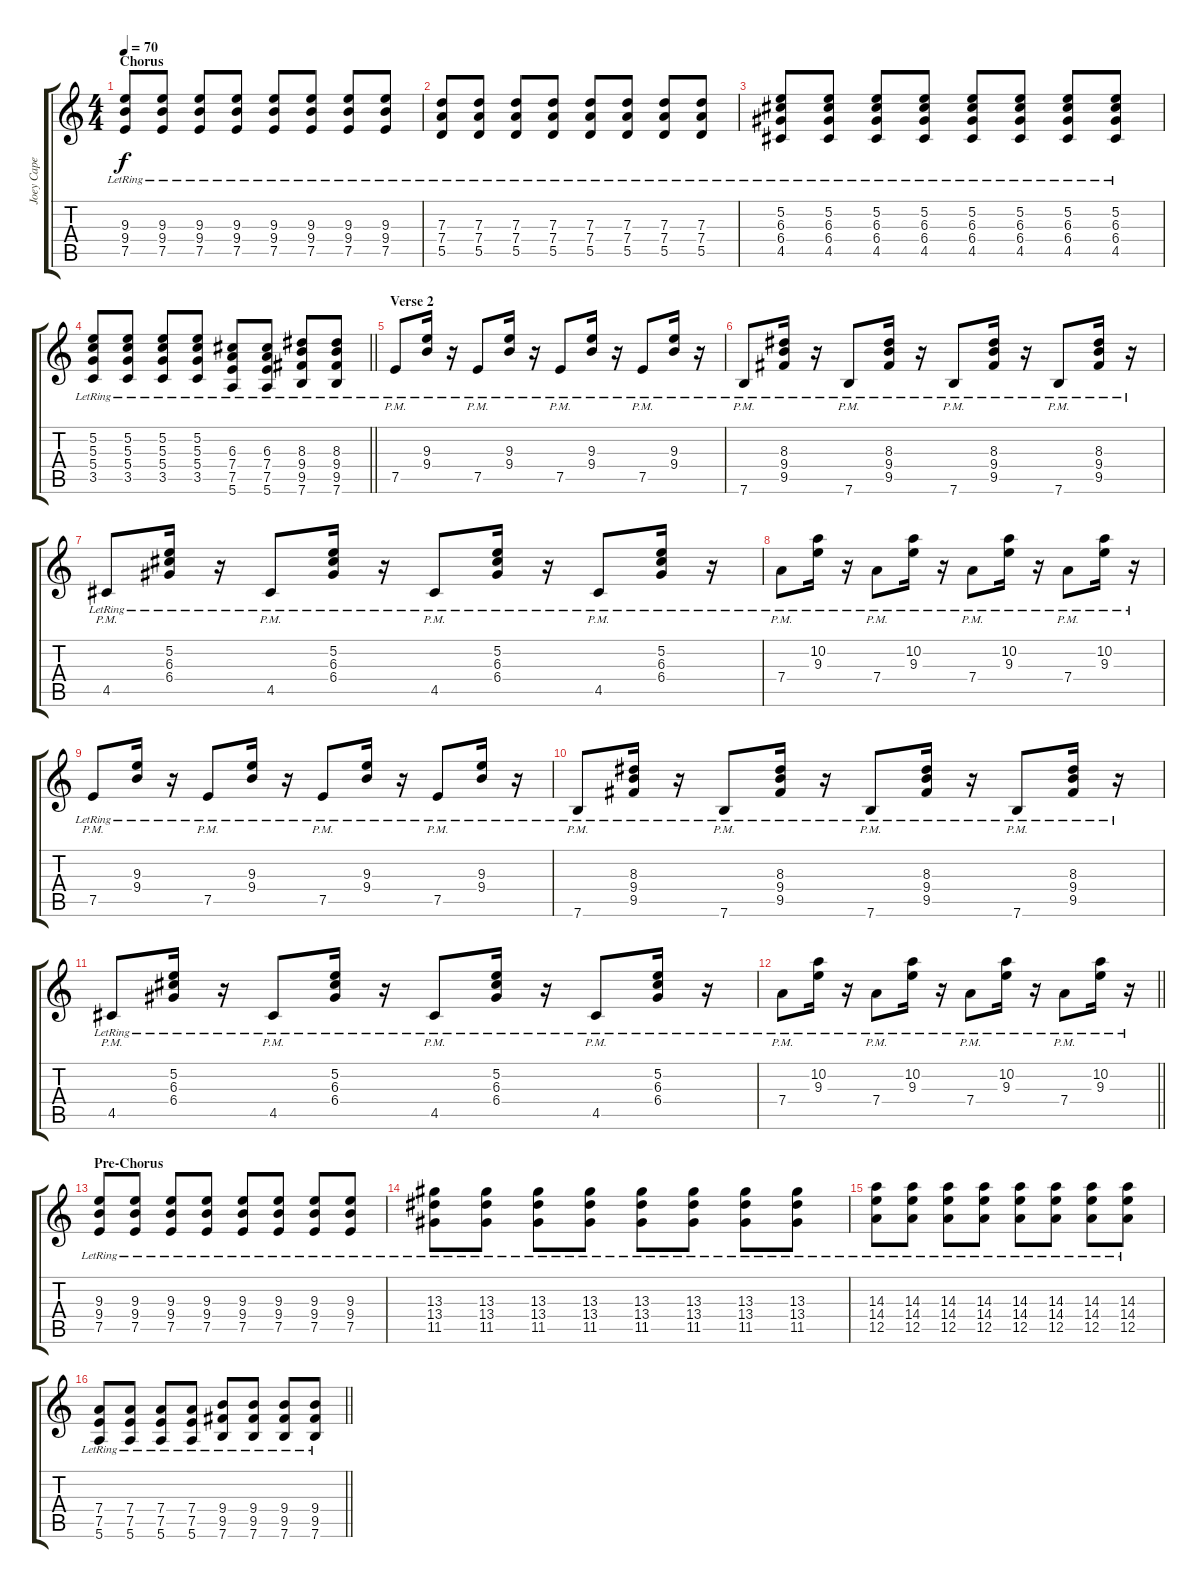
\track ("Joey Cape" "Joey Cape") {instrument acousticguitarsteel}
\staff {score tabs}
\tuning (E4 B3 G3 D3 A2 E2) {hide}
\ts (4 4)
\section ("" "Chorus")
\tempo 70
\clef g2
\ks c
(9.3{lr} 9.4{lr} 7.5{lr}).8{dy f} (9.3{lr} 9.4{lr} 7.5{lr}).8 (9.3{lr} 9.4{lr} 7.5{lr}).8 (9.3{lr} 9.4{lr} 7.5{lr}).8 (9.3{lr} 9.4{lr} 7.5{lr}).8 (9.3{lr} 9.4{lr} 7.5{lr}).8 (9.3{lr} 9.4{lr} 7.5{lr}).8 (9.3{lr} 9.4{lr} 7.5{lr}).8 |
(7.3{lr} 7.4{lr} 5.5{lr}).8 (7.3{lr} 7.4{lr} 5.5{lr}).8 (7.3{lr} 7.4{lr} 5.5{lr}).8 (7.3{lr} 7.4{lr} 5.5{lr}).8 (7.3{lr} 7.4{lr} 5.5{lr}).8 (7.3{lr} 7.4{lr} 5.5{lr}).8 (7.3{lr} 7.4{lr} 5.5{lr}).8 (7.3{lr} 7.4{lr} 5.5{lr}).8 |
(5.2{lr} 6.3{lr} 6.4{lr} 4.5{lr}).8 (5.2{lr} 6.3{lr} 6.4{lr} 4.5{lr}).8 (5.2{lr} 6.3{lr} 6.4{lr} 4.5{lr}).8 (5.2{lr} 6.3{lr} 6.4{lr} 4.5{lr}).8 (5.2{lr} 6.3{lr} 6.4{lr} 4.5{lr}).8 (5.2{lr} 6.3{lr} 6.4{lr} 4.5{lr}).8 (5.2{lr} 6.3{lr} 6.4{lr} 4.5{lr}).8 (5.2{lr} 6.3{lr} 6.4{lr} 4.5{lr}).8 |
\barLineRight lightlight
(5.2{lr} 5.3{lr} 5.4{lr} 3.5{lr}).8 (5.2{lr} 5.3{lr} 5.4{lr} 3.5{lr}).8 (5.2{lr} 5.3{lr} 5.4{lr} 3.5{lr}).8 (5.2{lr} 5.3{lr} 5.4{lr} 3.5{lr}).8 (6.3 7.4{lr} 7.5{lr} 5.6{lr}).8 (6.3 7.4{lr} 7.5{lr} 5.6{lr}).8 (8.3 9.4{lr} 9.5{lr} 7.6{lr}).8 (8.3 9.4{lr} 9.5{lr} 7.6{lr}).8 |
\section ("" "Verse 2")
7.5{pm lr}.8 (9.3{lr} 9.4{lr}).16 r.16 7.5{pm lr}.8 (9.3{lr} 9.4{lr}).16 r.16 7.5{pm lr}.8 (9.3{lr} 9.4{lr}).16 r.16 7.5{pm lr}.8 (9.3{lr} 9.4{lr}).16 r.16 |
7.6{pm lr}.8 (8.3{lr} 9.4{lr} 9.5{lr}).16 r.16 7.6{pm lr}.8 (8.3{lr} 9.4{lr} 9.5{lr}).16 r.16 7.6{pm lr}.8 (8.3{lr} 9.4{lr} 9.5{lr}).16 r.16 7.6{pm lr}.8 (8.3{lr} 9.4{lr} 9.5{lr}).16 r.16 |
4.5{pm lr}.8 (5.2{lr} 6.3{lr} 6.4{lr}).16 r.16 4.5{pm lr}.8 (5.2{lr} 6.3{lr} 6.4{lr}).16 r.16 4.5{pm lr}.8 (5.2{lr} 6.3{lr} 6.4{lr}).16 r.16 4.5{pm lr}.8 (5.2{lr} 6.3{lr} 6.4{lr}).16 r.16 |
7.4{pm lr}.8 (10.2{lr} 9.3{lr}).16 r.16 7.4{pm lr}.8 (10.2{lr} 9.3{lr}).16 r.16 7.4{pm lr}.8 (10.2{lr} 9.3{lr}).16 r.16 7.4{pm lr}.8 (10.2{lr} 9.3{lr}).16 r.16 |
7.5{pm lr}.8 (9.3{lr} 9.4{lr}).16 r.16 7.5{pm lr}.8 (9.3{lr} 9.4{lr}).16 r.16 7.5{pm lr}.8 (9.3{lr} 9.4{lr}).16 r.16 7.5{pm lr}.8 (9.3{lr} 9.4{lr}).16 r.16 |
7.6{pm lr}.8 (8.3{lr} 9.4{lr} 9.5{lr}).16 r.16 7.6{pm lr}.8 (8.3{lr} 9.4{lr} 9.5{lr}).16 r.16 7.6{pm lr}.8 (8.3{lr} 9.4{lr} 9.5{lr}).16 r.16 7.6{pm lr}.8 (8.3{lr} 9.4{lr} 9.5{lr}).16 r.16 |
4.5{pm lr}.8 (5.2{lr} 6.3{lr} 6.4{lr}).16 r.16 4.5{pm lr}.8 (5.2{lr} 6.3{lr} 6.4{lr}).16 r.16 4.5{pm lr}.8 (5.2{lr} 6.3{lr} 6.4{lr}).16 r.16 4.5{pm lr}.8 (5.2{lr} 6.3{lr} 6.4{lr}).16 r.16 |
\barLineRight lightlight
7.4{pm lr}.8 (10.2{lr} 9.3{lr}).16 r.16 7.4{pm lr}.8 (10.2{lr} 9.3{lr}).16 r.16 7.4{pm lr}.8 (10.2{lr} 9.3{lr}).16 r.16 7.4{pm lr}.8 (10.2{lr} 9.3{lr}).16 r.16 |
\section ("" "Pre-Chorus")
(9.3{lr} 9.4{lr} 7.5{lr}).8 (9.3{lr} 9.4{lr} 7.5{lr}).8 (9.3{lr} 9.4{lr} 7.5{lr}).8 (9.3{lr} 9.4{lr} 7.5{lr}).8 (9.3{lr} 9.4{lr} 7.5{lr}).8 (9.3{lr} 9.4{lr} 7.5{lr}).8 (9.3{lr} 9.4{lr} 7.5{lr}).8 (9.3{lr} 9.4{lr} 7.5{lr}).8 |
(13.3{lr} 13.4{lr} 11.5{lr}).8 (13.3{lr} 13.4{lr} 11.5{lr}).8 (13.3{lr} 13.4{lr} 11.5{lr}).8 (13.3{lr} 13.4{lr} 11.5{lr}).8 (13.3{lr} 13.4{lr} 11.5{lr}).8 (13.3{lr} 13.4{lr} 11.5{lr}).8 (13.3{lr} 13.4{lr} 11.5{lr}).8 (13.3{lr} 13.4{lr} 11.5{lr}).8 |
(14.3{lr} 14.4{lr} 12.5{lr}).8 (14.3{lr} 14.4{lr} 12.5{lr}).8 (14.3{lr} 14.4{lr} 12.5{lr}).8 (14.3{lr} 14.4{lr} 12.5{lr}).8 (14.3{lr} 14.4{lr} 12.5{lr}).8 (14.3{lr} 14.4{lr} 12.5{lr}).8 (14.3{lr} 14.4{lr} 12.5{lr}).8 (14.3{lr} 14.4{lr} 12.5{lr}).8 |
\barLineRight lightlight
(7.4{lr} 7.5{lr} 5.6{lr}).8 (7.4{lr} 7.5{lr} 5.6{lr}).8 (7.4{lr} 7.5{lr} 5.6{lr}).8 (7.4{lr} 7.5{lr} 5.6{lr}).8 (9.4{lr} 9.5{lr} 7.6{lr}).8 (9.4{lr} 9.5{lr} 7.6{lr}).8 (9.4{lr} 9.5{lr} 7.6{lr}).8 (9.4{lr} 9.5{lr} 7.6{lr}).8
